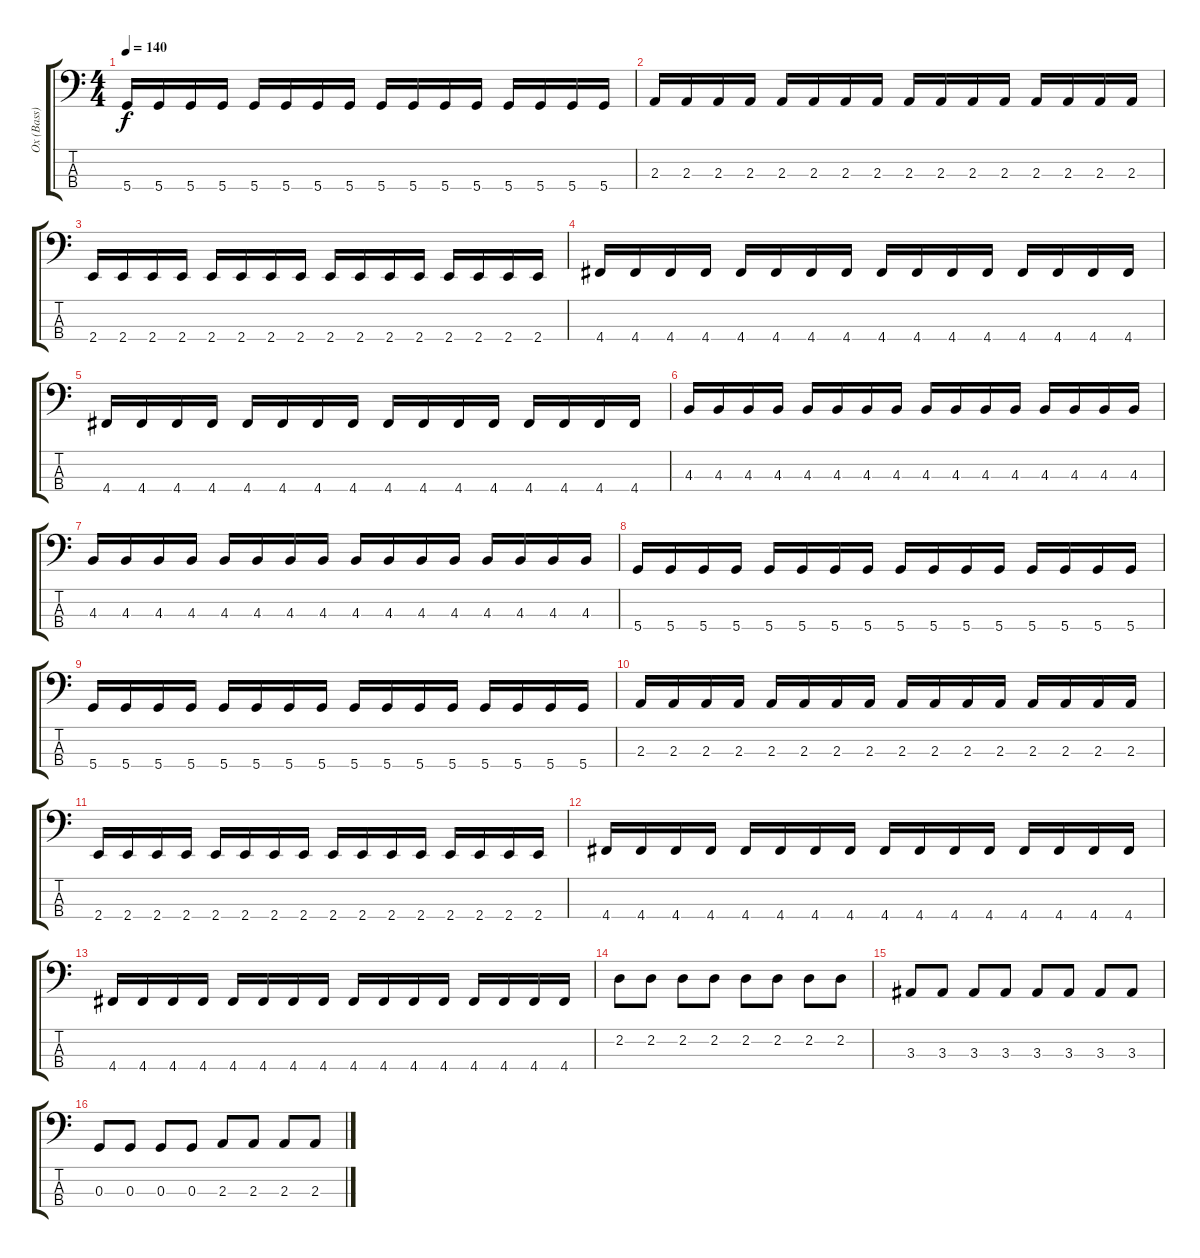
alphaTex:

\track ("Ox (Bass)" "Ox (Bass)") {instrument electricbasspick}
\staff {score tabs}
\tuning (F2 C2 G1 D1) {hide}
\ts (4 4)
\tempo 140
\clef f4
\ks c
5.4.16{dy f} 5.4.16 5.4.16 5.4.16 5.4.16 5.4.16 5.4.16 5.4.16 5.4.16 5.4.16 5.4.16 5.4.16 5.4.16 5.4.16 5.4.16 5.4.16 |
2.3.16 2.3.16 2.3.16 2.3.16 2.3.16 2.3.16 2.3.16 2.3.16 2.3.16 2.3.16 2.3.16 2.3.16 2.3.16 2.3.16 2.3.16 2.3.16 |
2.4.16 2.4.16 2.4.16 2.4.16 2.4.16 2.4.16 2.4.16 2.4.16 2.4.16 2.4.16 2.4.16 2.4.16 2.4.16 2.4.16 2.4.16 2.4.16 |
4.4.16 4.4.16 4.4.16 4.4.16 4.4.16 4.4.16 4.4.16 4.4.16 4.4.16 4.4.16 4.4.16 4.4.16 4.4.16 4.4.16 4.4.16 4.4.16 |
4.4.16 4.4.16 4.4.16 4.4.16 4.4.16 4.4.16 4.4.16 4.4.16 4.4.16 4.4.16 4.4.16 4.4.16 4.4.16 4.4.16 4.4.16 4.4.16 |
4.3.16 4.3.16 4.3.16 4.3.16 4.3.16 4.3.16 4.3.16 4.3.16 4.3.16 4.3.16 4.3.16 4.3.16 4.3.16 4.3.16 4.3.16 4.3.16 |
4.3.16 4.3.16 4.3.16 4.3.16 4.3.16 4.3.16 4.3.16 4.3.16 4.3.16 4.3.16 4.3.16 4.3.16 4.3.16 4.3.16 4.3.16 4.3.16 |
5.4.16 5.4.16 5.4.16 5.4.16 5.4.16 5.4.16 5.4.16 5.4.16 5.4.16 5.4.16 5.4.16 5.4.16 5.4.16 5.4.16 5.4.16 5.4.16 |
5.4.16 5.4.16 5.4.16 5.4.16 5.4.16 5.4.16 5.4.16 5.4.16 5.4.16 5.4.16 5.4.16 5.4.16 5.4.16 5.4.16 5.4.16 5.4.16 |
2.3.16 2.3.16 2.3.16 2.3.16 2.3.16 2.3.16 2.3.16 2.3.16 2.3.16 2.3.16 2.3.16 2.3.16 2.3.16 2.3.16 2.3.16 2.3.16 |
2.4.16 2.4.16 2.4.16 2.4.16 2.4.16 2.4.16 2.4.16 2.4.16 2.4.16 2.4.16 2.4.16 2.4.16 2.4.16 2.4.16 2.4.16 2.4.16 |
4.4.16 4.4.16 4.4.16 4.4.16 4.4.16 4.4.16 4.4.16 4.4.16 4.4.16 4.4.16 4.4.16 4.4.16 4.4.16 4.4.16 4.4.16 4.4.16 |
4.4.16 4.4.16 4.4.16 4.4.16 4.4.16 4.4.16 4.4.16 4.4.16 4.4.16 4.4.16 4.4.16 4.4.16 4.4.16 4.4.16 4.4.16 4.4.16 |
2.2.8 2.2.8 2.2.8 2.2.8 2.2.8 2.2.8 2.2.8 2.2.8 |
3.3.8 3.3.8 3.3.8 3.3.8 3.3.8 3.3.8 3.3.8 3.3.8 |
0.3.8 0.3.8 0.3.8 0.3.8 2.3.8 2.3.8 2.3.8 2.3.8
